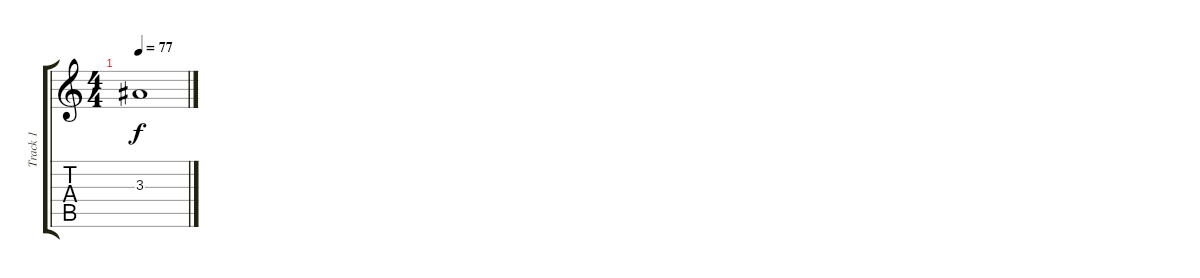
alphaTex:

\track ("Track 1" "Track 1") {instrument electricguitarclean}
\staff {score tabs}
\tuning (E4 B3 G3 D3 A2 E2) {hide}
\ts (4 4)
\tempo 77
\clef g2
\ks c
3.3{t}.1{dy f}
